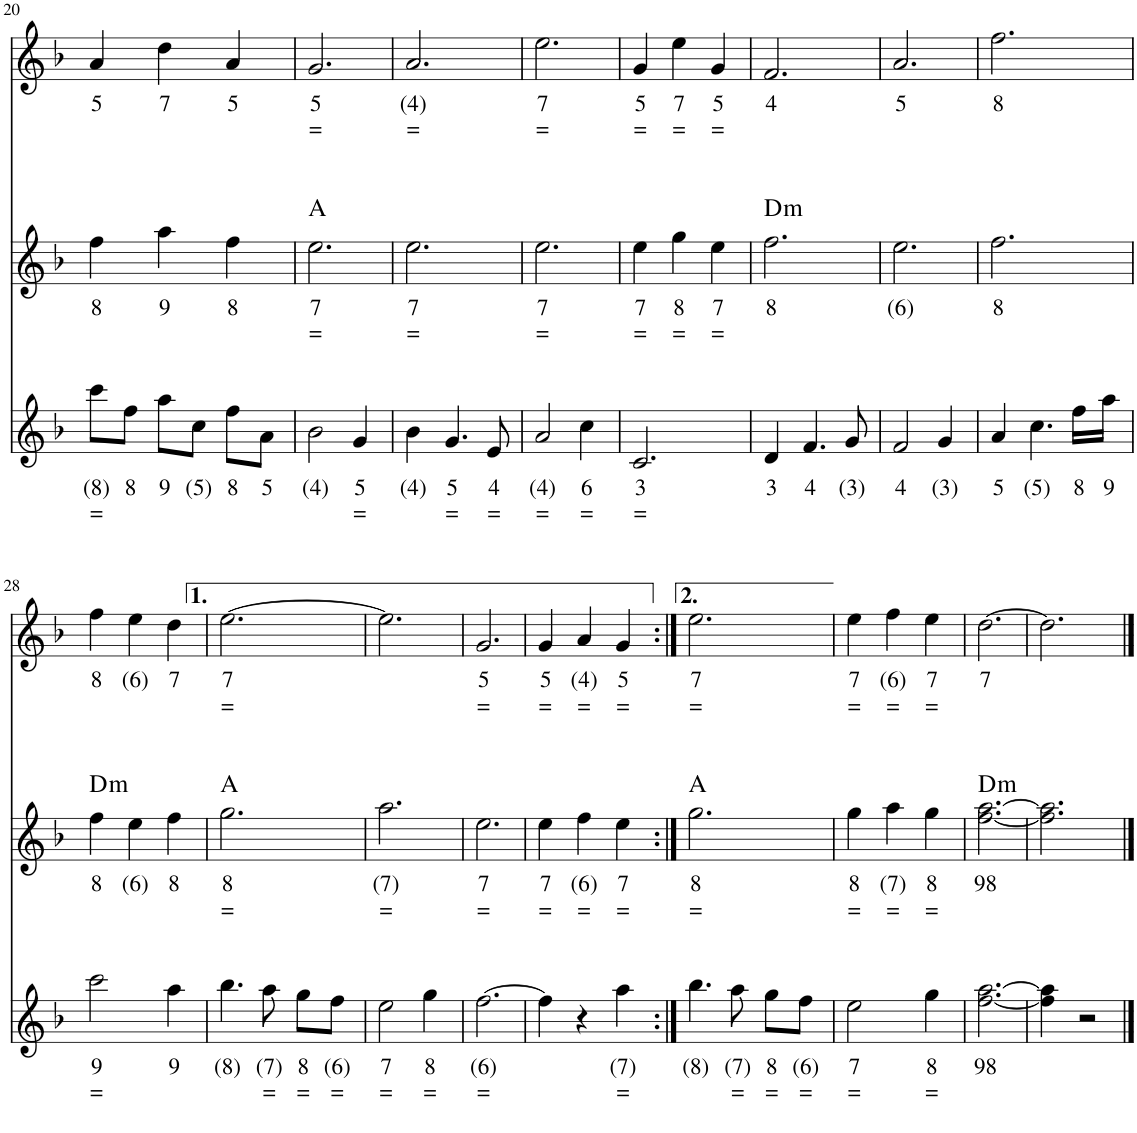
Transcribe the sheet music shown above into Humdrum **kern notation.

**kern	**text	**text	**kern	**text	**text	**harte	**kern	**text	**text
*part3	*part3	*part3	*part2	*part2	*part2	*part2	*part1	*part1	*part1
*staff3	*staff3	*staff3	*staff2	*staff2	*staff2	*	*staff1	*staff1	*staff1
*I"Voice	*	*	*I"Stem	*	*	*	*I"Voice	*	*
!!LO:PB:g=z
*clefG2	*	*	*clefG2	*	*	*	*clefG2	*	*
*k[b-]	*	*	*k[b-]	*	*	*	*k[b-]	*	*
*M3/4	*	*	*M3/4	*	*	*	*M3/4	*	*
=20	=20	=20	=20	=20	=20	=20	=20	=20	=20
!	!LO:LY:b	!LO:LY:b	!	!LO:LY:b	!	!	!	!LO:LY:b	!
8ccc\L	(8)	=	4ff\	8	.	.	4a/	5	.
!	!LO:LY:b	!	!	!	!	!	!	!	!
8ff\J	8	.	.	.	.	.	.	.	.
!	!LO:LY:b	!	!	!LO:LY:b	!	!	!	!LO:LY:b	!
8aa\L	9	.	4aa\	9	.	.	4dd\	7	.
!	!LO:LY:b	!	!	!	!	!	!	!	!
8cc\J	(5)	.	.	.	.	.	.	.	.
!	!LO:LY:b	!	!	!LO:LY:b	!	!	!	!LO:LY:b	!
8ff\L	8	.	4ff\	8	.	.	4a/	5	.
!	!LO:LY:b	!	!	!	!	!	!	!	!
8a\J	5	.	.	.	.	.	.	.	.
=21	=21	=21	=21	=21	=21	=21	=21	=21	=21
!	!LO:LY:b	!	!	!LO:LY:b	!LO:LY:b	!	!	!LO:LY:b	!LO:LY:b
2b-\	(4)	.	2.ee\	7	=	A:maj	2.g/	5	=
!	!LO:LY:b	!LO:LY:b	!	!	!	!	!	!	!
4g/	5	=	.	.	.	.	.	.	.
=22	=22	=22	=22	=22	=22	=22	=22	=22	=22
!	!LO:LY:b	!	!	!LO:LY:b	!LO:LY:b	!	!	!LO:LY:b	!LO:LY:b
4b-\	(4)	.	2.ee\	7	=	.	2.a/	(4)	=
!	!LO:LY:b	!LO:LY:b	!	!	!	!	!	!	!
4.g/	5	=	.	.	.	.	.	.	.
!	!LO:LY:b	!LO:LY:b	!	!	!	!	!	!	!
8e/	4	=	.	.	.	.	.	.	.
=23	=23	=23	=23	=23	=23	=23	=23	=23	=23
!	!LO:LY:b	!LO:LY:b	!	!LO:LY:b	!LO:LY:b	!	!	!LO:LY:b	!LO:LY:b
2a/	(4)	=	2.ee\	7	=	.	2.ee\	7	=
!	!LO:LY:b	!LO:LY:b	!	!	!	!	!	!	!
4cc\	6	=	.	.	.	.	.	.	.
=24	=24	=24	=24	=24	=24	=24	=24	=24	=24
!	!LO:LY:b	!LO:LY:b	!	!LO:LY:b	!LO:LY:b	!	!	!LO:LY:b	!LO:LY:b
2.c/	3	=	4ee\	7	=	.	4g/	5	=
!	!	!	!	!LO:LY:b	!LO:LY:b	!	!	!LO:LY:b	!LO:LY:b
.	.	.	4gg\	8	=	.	4ee\	7	=
!	!	!	!	!LO:LY:b	!LO:LY:b	!	!	!LO:LY:b	!LO:LY:b
.	.	.	4ee\	7	=	.	4g/	5	=
=25	=25	=25	=25	=25	=25	=25	=25	=25	=25
!	!LO:LY:b	!	!	!LO:LY:b	!	!LO:H:kt=m	!	!LO:LY:b	!
4d/	3	.	2.ff\	8	.	D:min	2.f/	4	.
!	!LO:LY:b	!	!	!	!	!	!	!	!
4.f/	4	.	.	.	.	.	.	.	.
!	!LO:LY:b	!	!	!	!	!	!	!	!
8g/	(3)	.	.	.	.	.	.	.	.
=26	=26	=26	=26	=26	=26	=26	=26	=26	=26
!	!LO:LY:b	!	!	!LO:LY:b	!	!	!	!LO:LY:b	!
2f/	4	.	2.ee\	(6)	.	.	2.a/	5	.
!	!LO:LY:b	!	!	!	!	!	!	!	!
4g/	(3)	.	.	.	.	.	.	.	.
=27	=27	=27	=27	=27	=27	=27	=27	=27	=27
!	!LO:LY:b	!	!	!LO:LY:b	!	!	!	!LO:LY:b	!
4a/	5	.	2.ff\	8	.	.	2.ff\	8	.
!	!LO:LY:b	!	!	!	!	!	!	!	!
4.cc\	(5)	.	.	.	.	.	.	.	.
!	!LO:LY:b	!	!	!	!	!	!	!	!
16ff\LL	8	.	.	.	.	.	.	.	.
!	!LO:LY:b	!	!	!	!	!	!	!	!
16aa\JJ	9	.	.	.	.	.	.	.	.
!!LO:LB:g=z
=28	=28	=28	=28	=28	=28	=28	=28	=28	=28
!	!LO:LY:b	!LO:LY:b	!	!LO:LY:b	!	!LO:H:kt=m	!	!LO:LY:b	!
2ccc\	9	=	4ff\	8	.	D:min	4ff\	8	.
!	!	!	!	!LO:LY:b	!	!	!	!LO:LY:b	!
.	.	.	4ee\	(6)	.	.	4ee\	(6)	.
!	!LO:LY:b	!	!	!LO:LY:b	!	!	!	!LO:LY:b	!
4aa\	9	.	4ff\	8	.	.	4dd\	7	.
=29	=29	=29	=29	=29	=29	=29	=29	=29	=29
!	!LO:LY:b	!	!	!LO:LY:b	!LO:LY:b	!	!	!LO:LY:b	!LO:LY:b
4.bb-\	(8)	.	2.gg\	8	=	A:maj	[2.ee\	7	=
!	!LO:LY:b	!LO:LY:b	!	!	!	!	!	!	!
8aa\	(7)	=	.	.	.	.	.	.	.
!	!LO:LY:b	!LO:LY:b	!	!	!	!	!	!	!
8gg\L	8	=	.	.	.	.	.	.	.
!	!LO:LY:b	!LO:LY:b	!	!	!	!	!	!	!
8ff\J	(6)	=	.	.	.	.	.	.	.
=30	=30	=30	=30	=30	=30	=30	=30	=30	=30
!	!LO:LY:b	!LO:LY:b	!	!LO:LY:b	!LO:LY:b	!	!	!	!
2ee\	7	=	2.aa\	(7)	=	.	2.ee\]	.	.
!	!LO:LY:b	!LO:LY:b	!	!	!	!	!	!	!
4gg\	8	=	.	.	.	.	.	.	.
=31	=31	=31	=31	=31	=31	=31	=31	=31	=31
!	!LO:LY:b	!LO:LY:b	!	!LO:LY:b	!LO:LY:b	!	!	!LO:LY:b	!LO:LY:b
[2.ff\	(6)	=	2.ee\	7	=	.	2.g/	5	=
=32	=32	=32	=32	=32	=32	=32	=32	=32	=32
!	!	!	!	!LO:LY:b	!LO:LY:b	!	!	!LO:LY:b	!LO:LY:b
4ff\]	.	.	4ee\	7	=	.	4g/	5	=
!	!	!	!	!LO:LY:b	!LO:LY:b	!	!	!LO:LY:b	!LO:LY:b
4r	.	.	4ff\	(6)	=	.	4a/	(4)	=
!	!LO:LY:b	!LO:LY:b	!	!LO:LY:b	!LO:LY:b	!	!	!LO:LY:b	!LO:LY:b
4aa\	(7)	=	4ee\	7	=	.	4g/	5	=
=33:|!	=33:|!	=33:|!	=33:|!	=33:|!	=33:|!	=33:|!	=33:|!	=33:|!	=33:|!
!	!LO:LY:b	!	!	!LO:LY:b	!LO:LY:b	!	!	!LO:LY:b	!LO:LY:b
4.bb-\	(8)	.	2.gg\	8	=	A:maj	2.ee\	7	=
!	!LO:LY:b	!LO:LY:b	!	!	!	!	!	!	!
8aa\	(7)	=	.	.	.	.	.	.	.
!	!LO:LY:b	!LO:LY:b	!	!	!	!	!	!	!
8gg\L	8	=	.	.	.	.	.	.	.
!	!LO:LY:b	!LO:LY:b	!	!	!	!	!	!	!
8ff\J	(6)	=	.	.	.	.	.	.	.
=34	=34	=34	=34	=34	=34	=34	=34	=34	=34
!	!LO:LY:b	!LO:LY:b	!	!LO:LY:b	!LO:LY:b	!	!	!LO:LY:b	!LO:LY:b
2ee\	7	=	4gg\	8	=	.	4ee\	7	=
!	!	!	!	!LO:LY:b	!LO:LY:b	!	!	!LO:LY:b	!LO:LY:b
.	.	.	4aa\	(7)	=	.	4ff\	(6)	=
!	!LO:LY:b	!LO:LY:b	!	!LO:LY:b	!LO:LY:b	!	!	!LO:LY:b	!LO:LY:b
4gg\	8	=	4gg\	8	=	.	4ee\	7	=
=35	=35	=35	=35	=35	=35	=35	=35	=35	=35
!	!LO:LY:b	!	!	!LO:LY:b	!	!LO:H:kt=m	!	!LO:LY:b	!
[2.ff\ [2.aa\	98	.	[2.ff\ [2.aa\	98	.	D:min	[2.dd\	7	.
=36	=36	=36	=36	=36	=36	=36	=36	=36	=36
4ff\] 4aa\]	.	.	2.ff\] 2.aa\]	.	.	.	2.dd\]	.	.
2r	.	.	.	.	.	.	.	.	.
==	==	==	==	==	==	==	==	==	==
*-	*-	*-	*-	*-	*-	*-	*-	*-	*-
